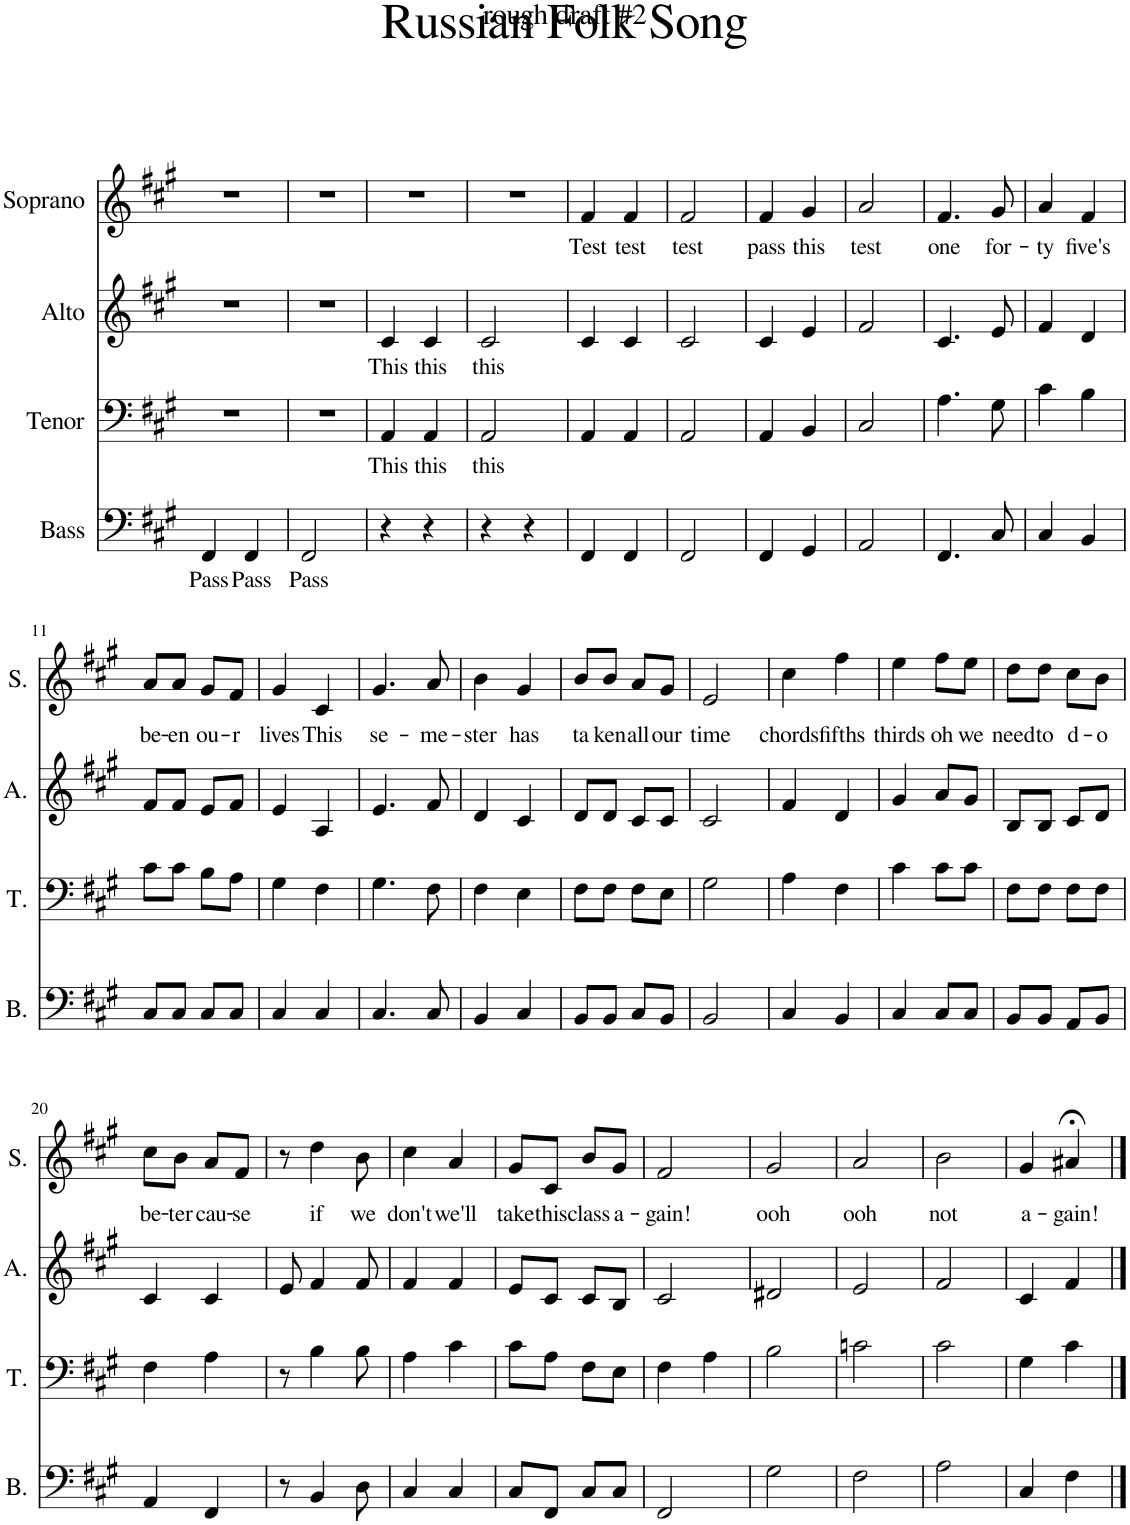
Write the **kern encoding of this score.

**kern	**text	**kern	**text	**kern	**text	**kern	**text
*part4	*part4	*part3	*part3	*part2	*part2	*part1	*part1
*staff4	*staff4	*staff3	*staff3	*staff2	*staff2	*staff1	*staff1
*I"Bass	*	*I"Tenor	*	*I"Alto	*	*I"Soprano	*
*I'B.	*	*I'T.	*	*I'A.	*	*I'S.	*
*clefF4	*	*clefF4	*	*clefG2	*	*clefG2	*
*k[f#c#g#]	*	*k[f#c#g#]	*	*k[f#c#g#]	*	*k[f#c#g#]	*
=1	=1	=1	=1	=1	=1	=1	=1
!	!LO:LY:b	!	!	!	!	!	!
4FF#/	Pass	1r	.	1r	.	1r	.
!	!LO:LY:b	!	!	!	!	!	!
4FF#/	Pass	.	.	.	.	.	.
2ryy	.	.	.	.	.	.	.
=2	=2	=2	=2	=2	=2	=2	=2
!	!LO:LY:b	!	!	!	!	!	!
2FF#/	Pass	1r	.	1r	.	1r	.
2ryy	.	.	.	.	.	.	.
=3	=3	=3	=3	=3	=3	=3	=3
!	!	!	!LO:LY:b	!	!LO:LY:b	!	!
4r	.	4AA/	This	4c#/	This	1r	.
!	!	!	!LO:LY:b	!	!LO:LY:b	!	!
4r	.	4AA/	this	4c#/	this	.	.
2ryy	.	2ryy	.	2ryy	.	.	.
=4	=4	=4	=4	=4	=4	=4	=4
!	!	!	!LO:LY:b	!	!LO:LY:b	!	!
4r	.	2AA/	this	2c#/	this	1r	.
4r	.	.	.	.	.	.	.
2ryy	.	2ryy	.	2ryy	.	.	.
=5	=5	=5	=5	=5	=5	=5	=5
!	!	!	!	!	!	!	!LO:LY:b
4FF#/	.	4AA/	.	4c#/	.	4f#/	Test
!	!	!	!	!	!	!	!LO:LY:b
4FF#/	.	4AA/	.	4c#/	.	4f#/	test
=6	=6	=6	=6	=6	=6	=6	=6
!	!	!	!	!	!	!	!LO:LY:b
2FF#/	.	2AA/	.	2c#/	.	2f#/	test
=7	=7	=7	=7	=7	=7	=7	=7
!	!	!	!	!	!	!	!LO:LY:b
4FF#/	.	4AA/	.	4c#/	.	4f#/	pass
!	!	!	!	!	!	!	!LO:LY:b
4GG#/	.	4BB/	.	4e/	.	4g#/	this
=8	=8	=8	=8	=8	=8	=8	=8
!	!	!	!	!	!	!	!LO:LY:b
2AA/	.	2C#/	.	2f#/	.	2a/	test
=9	=9	=9	=9	=9	=9	=9	=9
!	!	!	!	!	!	!	!LO:LY:b
4.FF#/	.	4.A\	.	4.c#/	.	4.f#/	one
!	!	!	!	!	!	!	!LO:LY:b
8C#/	.	8G#\	.	8e/	.	8g#/	for-
=10	=10	=10	=10	=10	=10	=10	=10
!	!	!	!	!	!	!	!LO:LY:b
4C#/	.	4c#\	.	4f#/	.	4a/	-ty
!	!	!	!	!	!	!	!LO:LY:b
4BB/	.	4B\	.	4d/	.	4f#/	five's
!!LO:LB:g=z
=11	=11	=11	=11	=11	=11	=11	=11
!	!	!	!	!	!	!	!LO:LY:b
8C#/L	.	8c#\L	.	8f#/L	.	8a/L	be-
!	!	!	!	!	!	!	!LO:LY:b
8C#/J	.	8c#\J	.	8f#/J	.	8a/J	-en
!	!	!	!	!	!	!	!LO:LY:b
8C#/L	.	8B\L	.	8e/L	.	8g#/L	ou-
!	!	!	!	!	!	!	!LO:LY:b
8C#/J	.	8A\J	.	8f#/J	.	8f#/J	-r
=12	=12	=12	=12	=12	=12	=12	=12
!	!	!	!	!	!	!	!LO:LY:b
4C#/	.	4G#\	.	4e/	.	4g#/	lives
!	!	!	!	!	!	!	!LO:LY:b
4C#/	.	4F#\	.	4A/	.	4c#/	This
=13	=13	=13	=13	=13	=13	=13	=13
!	!	!	!	!	!	!	!LO:LY:b
4.C#/	.	4.G#\	.	4.e/	.	4.g#/	se-
!	!	!	!	!	!	!	!LO:LY:b
8C#/	.	8F#\	.	8f#/	.	8a/	-me-
=14	=14	=14	=14	=14	=14	=14	=14
!	!	!	!	!	!	!	!LO:LY:b
4BB/	.	4F#\	.	4d/	.	4b\	-ster
!	!	!	!	!	!	!	!LO:LY:b
4C#/	.	4E\	.	4c#/	.	4g#/	has
=15	=15	=15	=15	=15	=15	=15	=15
!	!	!	!	!	!	!	!LO:LY:b
8BB/L	.	8F#\L	.	8d/L	.	8b/L	ta-
!	!	!	!	!	!	!	!LO:LY:b
8BB/J	.	8F#\J	.	8d/J	.	8b/J	-ken
!	!	!	!	!	!	!	!LO:LY:b
8C#/L	.	8F#\L	.	8c#/L	.	8a/L	all
!	!	!	!	!	!	!	!LO:LY:b
8BB/J	.	8E\J	.	8c#/J	.	8g#/J	our
=16	=16	=16	=16	=16	=16	=16	=16
!	!	!	!	!	!	!	!LO:LY:b
2BB/	.	2G#\	.	2c#/	.	2e/	time
=17	=17	=17	=17	=17	=17	=17	=17
!	!	!	!	!	!	!	!LO:LY:b
4C#/	.	4A\	.	4f#/	.	4cc#\	chords
!	!	!	!	!	!	!	!LO:LY:b
4BB/	.	4F#\	.	4d/	.	4ff#\	fifths
=18	=18	=18	=18	=18	=18	=18	=18
!	!	!	!	!	!	!	!LO:LY:b
4C#/	.	4c#\	.	4g#/	.	4ee\	thirds
!	!	!	!	!	!	!	!LO:LY:b
8C#/L	.	8c#\L	.	8a/L	.	8ff#\L	oh
!	!	!	!	!	!	!	!LO:LY:b
8C#/J	.	8c#\J	.	8g#/J	.	8ee\J	we
=19	=19	=19	=19	=19	=19	=19	=19
!	!	!	!	!	!	!	!LO:LY:b
8BB/L	.	8F#\L	.	8B/L	.	8dd\L	need
!	!	!	!	!	!	!	!LO:LY:b
8BB/J	.	8F#\J	.	8B/J	.	8dd\J	to
!	!	!	!	!	!	!	!LO:LY:b
8AA/L	.	8F#\L	.	8c#/L	.	8cc#\L	d-
!	!	!	!	!	!	!	!LO:LY:b
8BB/J	.	8F#\J	.	8d/J	.	8b\J	-o
!!LO:LB:g=z
=20	=20	=20	=20	=20	=20	=20	=20
!	!	!	!	!	!	!	!LO:LY:b
4AA/	.	4F#\	.	4c#/	.	8cc#\L	be-
!	!	!	!	!	!	!	!LO:LY:b
.	.	.	.	.	.	8b\J	-ter
!	!	!	!	!	!	!	!LO:LY:b
4FF#/	.	4A\	.	4c#/	.	8a/L	cau-
!	!	!	!	!	!	!	!LO:LY:b
.	.	.	.	.	.	8f#/J	-se
=21	=21	=21	=21	=21	=21	=21	=21
8r	.	8r	.	8e/	.	8r	.
!	!	!	!	!	!	!	!LO:LY:b
4BB/	.	4B\	.	4f#/	.	4dd\	if
!	!	!	!	!	!	!	!LO:LY:b
8D\	.	8B\	.	8f#/	.	8b\	we
=22	=22	=22	=22	=22	=22	=22	=22
!	!	!	!	!	!	!	!LO:LY:b
4C#/	.	4A\	.	4f#/	.	4cc#\	don't
!	!	!	!	!	!	!	!LO:LY:b
4C#/	.	4c#\	.	4f#/	.	4a/	we'll
=23	=23	=23	=23	=23	=23	=23	=23
!	!	!	!	!	!	!	!LO:LY:b
8C#/L	.	8c#\L	.	8e/L	.	8g#/L	take
!	!	!	!	!	!	!	!LO:LY:b
8FF#/J	.	8A\J	.	8c#/J	.	8c#/J	this
!	!	!	!	!	!	!	!LO:LY:b
8C#/L	.	8F#\L	.	8c#/L	.	8b/L	class
!	!	!	!	!	!	!	!LO:LY:b
8C#/J	.	8E\J	.	8B/J	.	8g#/J	a-
=24	=24	=24	=24	=24	=24	=24	=24
!	!	!	!	!	!	!	!LO:LY:b
2FF#/	.	4F#\	.	2c#/	.	2f#/	-gain!
.	.	4A\	.	.	.	.	.
=25	=25	=25	=25	=25	=25	=25	=25
!	!	!	!	!	!	!	!LO:LY:b
2G#\	.	2B\	.	2d#X/	.	2g#/	ooh
=26	=26	=26	=26	=26	=26	=26	=26
!	!	!	!	!	!	!	!LO:LY:b
2F#\	.	2cn\	.	2e/	.	2a/	ooh
=27	=27	=27	=27	=27	=27	=27	=27
!	!	!	!	!	!	!	!LO:LY:b
2A\	.	2c#\	.	2f#/	.	2b\	not
=28	=28	=28	=28	=28	=28	=28	=28
!	!	!	!	!	!	!	!LO:LY:b
4C#/	.	4G#\	.	4c#/	.	4g#/	a-
!	!	!	!	!	!	!	!LO:LY:b
4F#\	.	4c#\	.	4f#/	.	4a#X;</	-gain!
==	==	==	==	==	==	==	==
*-	*-	*-	*-	*-	*-	*-	*-
